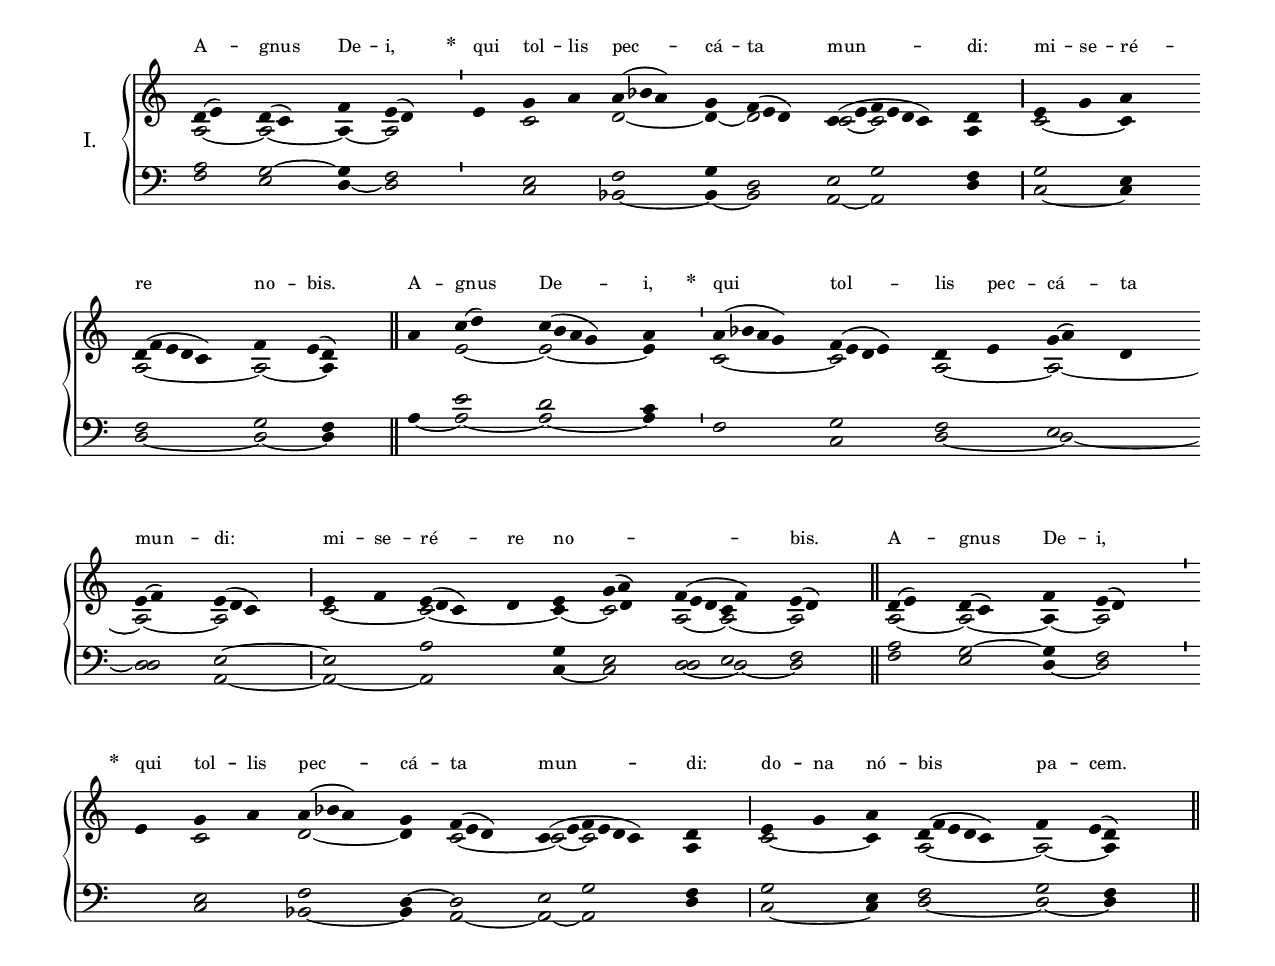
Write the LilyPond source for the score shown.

\version "2.18"
\include "gregorian.ly"
\include "noh2.ily"

%Page reference: page v.77
%(volume.page)

%Proofed 3/14

global = {
 \key d \dorian
 \cadenzaOn 
 \override Glissando #'thickness = #2.0
}

chantText = \lyricmode {
A -- gnus De -- i, 
\set stanza = " * " qui tol -- lis pec -- cá -- ta mun -- di: 
mi -- se -- ré -- re no -- bis. 
A -- gnus De -- i, 
\set stanza = " * " qui tol -- lis pec -- cá -- ta mun -- di: 
mi -- se -- ré -- re no -- _ _ bis. 
A -- gnus De -- i, 
\set stanza = " * " qui tol -- lis pec -- cá -- ta mun -- di: 
do -- na nó -- bis pa -- cem. }

chantMusic = {
\tieDown   d'4 ( e'4) d'4 ( c'4) f'4 e'4 ( d'4) \divisioMinima
 e'4 g'4 a'4  a'4 ( bes'4 a'4) g'4 f'4 ( e'4 d'4) c'4 ( e'4 f'4 e'4 d'4 c'4) d'4 \divisioMaior
 e'4 g'4 a'4 \forceBreak
 d'4 ( f'4 e'4 d'4 c'4) f'4 e'4 ( d'4) \finalis
 a'4 c''4 ( d''4) c''4 ( b'4 a'4 g'4) a'4 \divisioMinima
  a'4 ( bes'4 a'4 g'4) f'4 ( e'4 d'4 e'4) d'4 e'4 g'4 ( a'4) d'4 \forceBreak
 e'4 ( f'4) e'4 ( d'4 c'4) \divisioMaior
 e'4 f'4 e'4 ( d'4 c'4) d'4 e'4 g'4 ( a'4 d'4) f'4 ( e'4 d'4 c'4 f'4) e'4 ( d'4) \finalis
 d'4 ( e'4) d'4 ( c'4) f'4 e'4 ( d'4) \divisioMinima
 \forceBreak
 e'4 g'4 a'4  a'4 ( bes'4 a'4) g'4 f'4 ( e'4 d'4) c'4 ( e'4 f'4 e'4 d'4 c'4) d'4 \divisioMaior
 e'4 g'4 a'4 d'4 ( f'4 e'4 d'4 c'4) f'4 e'4 ( d'4) \finalis

}

altoMusic = {
a2 ~ a2 ~ a4 ~ a2 \divisioMinima
r4 c'2 d'2*3/2 ~ d'4 ~ d'2*3/2 c'2 ~ c'2*4/2 a4 \divisioMaior
c'2 ~ c'4 a2*5/2 ~ a2 ~ a4 \finalis
r4 e'2 ~ e'2*4/2 ~ e'4 c'2*4/2 ~ c'2*4/2 a2 ~ a2*3/2 ~ a2 ~ a2*3/2 \divisioMaior
c'2 ~ c'2*4/2 ~ c'4 ~ c'2*3/2 a2*3/2 ~ a2 ~ a2 \finalis
a2 ~ a2 ~ a4 ~ a2 \divisioMinima
r4 c'2 d'2*3/2 ~ d'4 c'2*3/2 ~ c'2 ~ c'2*4/2 a4 \divisioMaior
c'2 ~ c'4 a2*5/2 ~ a2 ~ a4 \finalis
}

tenorMusic = {
a2 g2 ~ g4 f2 \divisioMinima
r4 e2 f2*3/2 g4 d2*3/2 e2 g2*4/2 f4 \divisioMaior
g2 e4 f2*5/2 g2 f4 \finalis
r4 e'2 d'2*4/2 c'4 \divisioMinima f2*4/2 g2*4/2 f2 e2*3/2 \shiftRight d2 e2*3/2 ~ \divisioMaior
e2 a2*4/2 g4 e2*3/2 \shiftRight d2*3/2 e2 f2 \finalis
a2 g2 ~ g4 f2 \divisioMinima
r4 e2 f2*3/2 d4 ~ d2*3/2 e2 g2*4/2 f4 \divisioMaior
g2 e4 f2*5/2 g2 f4 \finalis
}

bassMusic = {
f2 e2 d4 ~ d2 \divisioMinima
r4 c2 bes,2*3/2 ~ bes,4 ~ bes,2*3/2 a,2 ~ a,2*4/2 d4 \divisioMaior
c2 ~ c4 d2*5/2 ~ d2 ~ d4 \finalis
a4 ~ a2 ~ a2*4/2 ~ a4 r2*4/2 c2*4/2 d2 ~ d2*3/2 ~ d2 a,2*3/2 ~ \divisioMaior
a,2 ~ a,2*4/2 c4 ~ c2*3/2 d2*3/2 ~ d2 ~ d2 \finalis
f2 e2 d4 ~ d2 \divisioMinima
r4 c2 bes,2*3/2 ~ bes,4 a,2*3/2 ~ a,2 ~ a,2*4/2 d4 \divisioMaior
c2 ~ c4 d2*5/2 ~ d2 ~ d4 \finalis
}

voiceLines = {
\voiceLineStyle


}

\score{
  <<
    \new Lyrics
    \new GrandStaff <<
      \set GrandStaff.autoBeaming = ##f
      \set GrandStaff.instrumentName = \markup \center-column {
        "I."
      }
      \new Staff = up <<
        \new Voice = "chant" {
          \voiceOne \global \chantMusic
        }
        \new Voice {
          \voiceTwo \global \altoMusic
        }
      >>

      \new Staff = down <<
        \clef bass
        \new Voice {
          \voiceOne \global \tenorMusic
        }
        \new Voice {
          \voiceTwo \global \bassMusic
        }
	\new Voice {
        \voiceThree \global \voiceLines
        }
      >>
    >>
    \context Lyrics {
      \lyricsto chant {
      \chantText
    }
    }
  >>
  \layout{
  }
  
}
